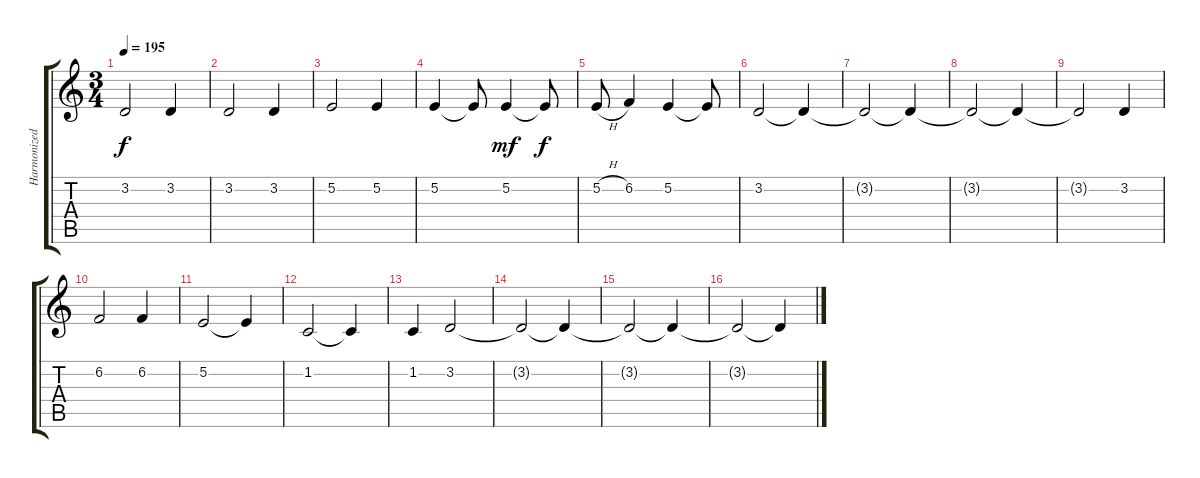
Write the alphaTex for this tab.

\track ("Harmonized Voice" "Harmonized") {instrument lead2sawtooth}
\staff {score tabs}
\tuning (E4 B3 G3 D3 A2 E2) {hide}
\ts (3 4)
\tempo 195
\clef g2
\ks c
3.2{t}.2{dy f} 3.2.4{volume 10} |
3.2.2 3.2.4 |
5.2.2 5.2.4 |
5.2.4 5.2{t}.8 5.2.4{dy mf} 5.2{t}.8{dy f} |
5.2{h}.8 6.2.4 5.2.4 5.2{t}.8 |
3.2.2{volume 4} 3.2{t}.4 |
3.2{t}.2 3.2{t}.4 |
3.2{t}.2 3.2{t}.4 |
3.2{t}.2 3.2.4{volume 10} |
6.2.2 6.2.4 |
5.2.2 5.2{t}.4 |
1.2.2 1.2{t}.4 |
1.2.4 3.2.2{volume 4} |
3.2{t}.2 3.2{t}.4 |
3.2{t}.2 3.2{t}.4 |
3.2{t}.2 3.2{t}.4
